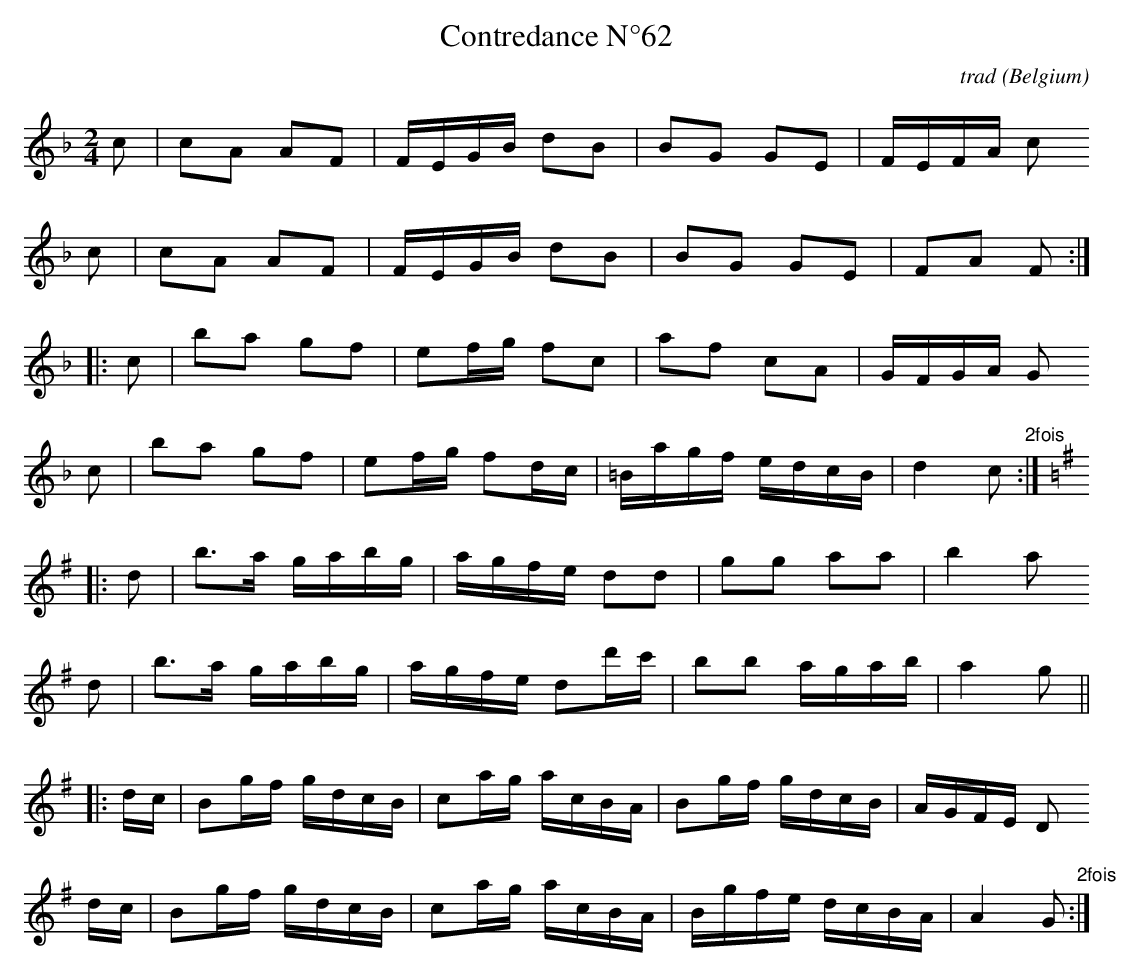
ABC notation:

X:1
T:Contredance N°62
C:trad
O:Belgium
M:2/4
L:1/16
K:Fmaj
c2|c2A2 A2F2|FEGB d2B2|B2G2 G2E2|FEFA c2
c2|c2A2 A2F2|FEGB d2B2|B2G2 G2E2|F2A2 F2:|
|:c2|b2a2 g2f2|e2fg f2c2|a2f2 c2A2|GFGA G2
c2|b2a2 g2f2|e2fg f2dc|=Bagf edcB|d4 c2"2fois":|
K:Gmaj
|:d2|b2>a2 gabg|agfe d2d2|g2g2 a2a2|b4 a2
d2|b2>a2 gabg|agfe d2d'c'|b2b2 agab|a4 g2||
|:dc|B2gf gdcB|c2ag acBA|B2gf gdcB|AGFE D2
dc|B2gf gdcB|c2ag acBA|Bgfe dcBA|A4 G2"2fois":|]
